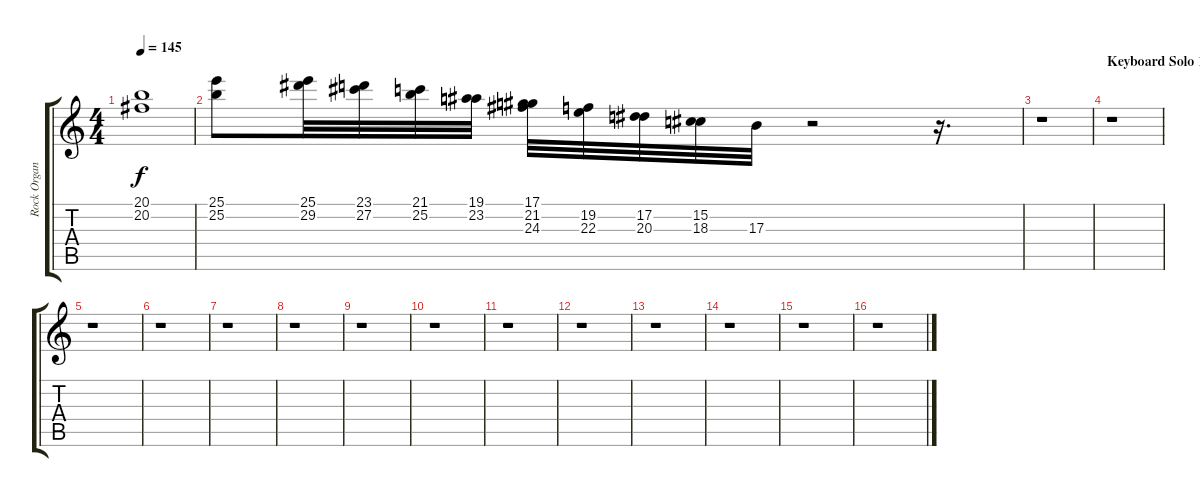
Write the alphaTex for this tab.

\track ("Rock Organ" "Rock Organ") {instrument rockorgan}
\staff {score tabs}
\tuning (Eb4 Bb3 Gb3 Db3 Ab2 Eb2) {hide}
\ts (4 4)
\tempo 145
\clef g2
\ks c
(20.1{t} 20.2{t}).1{dy f} |
(25.1 25.2).8 (25.1 29.2).32 (23.1 27.2).32 (21.1 25.2).32 (19.1 23.2).32 (17.1 21.2 24.3).32 (19.2 22.3).32 (17.2 20.3).32 (15.2 18.3).32 17.3.32 r.2 r.16{d} |
r.1 |
\section ("" "Keyboard Solo 1")
r.1 |
r.1 |
r.1 |
r.1 |
r.1 |
r.1 |
r.1 |
r.1 |
r.1 |
r.1 |
r.1 |
r.1 |
r.1
